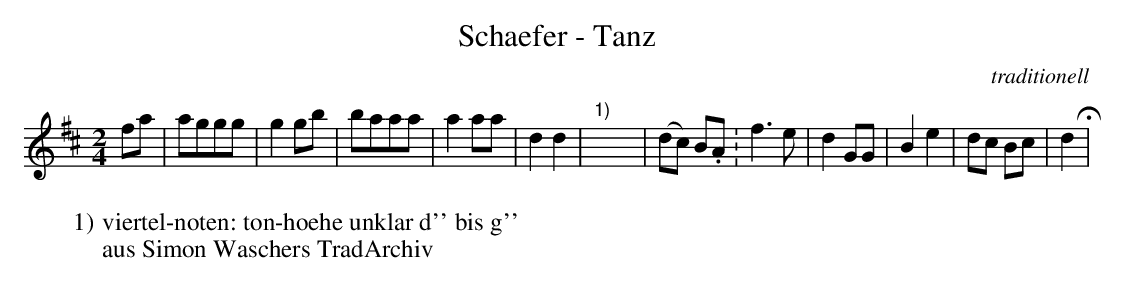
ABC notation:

X:1
T:Schaefer - Tanz
C:traditionell
M:2/4
L:1/8
K:D
fa |\
aggg | g2 gb | baaa |a2 aa |\
d2 d2 | "1)"x2 x2 | (dc) B.A. | f3e |\
d2 GG | B2 e2 | dc Bc | d2 H|
W:1) viertel-noten: ton-hoehe unklar d'' bis g''
W:aus Simon Waschers TradArchiv
